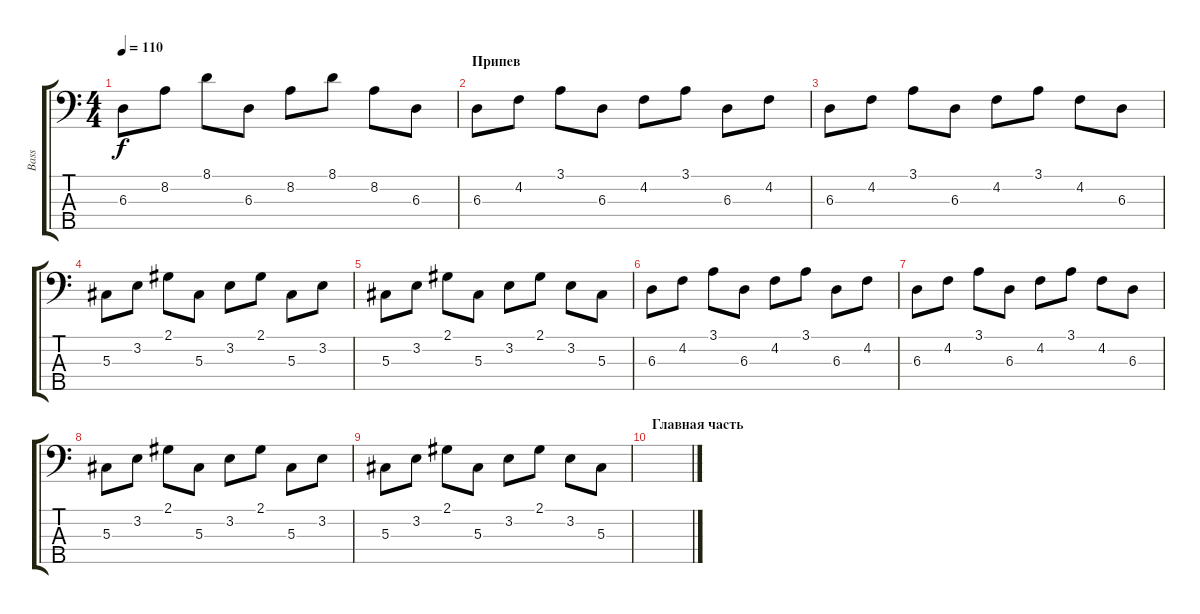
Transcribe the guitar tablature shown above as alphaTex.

\track ("Bass" "Bass") {instrument electricbassfinger}
\staff {score tabs}
\tuning (Gb2 Db2 Ab1 Eb1 Bb0) {hide}
\ts (4 4)
\tempo 110
\clef f4
\ks c
6.3.8{dy f} 8.2.8 8.1.8 6.3.8 8.2.8 8.1.8 8.2.8 6.3.8 |
\section ("" "Припев")
6.3.8 4.2.8 3.1.8 6.3.8 4.2.8 3.1.8 6.3.8 4.2.8 |
6.3.8 4.2.8 3.1.8 6.3.8 4.2.8 3.1.8 4.2.8 6.3.8 |
5.3.8 3.2.8 2.1.8 5.3.8 3.2.8 2.1.8 5.3.8 3.2.8 |
5.3.8 3.2.8 2.1.8 5.3.8 3.2.8 2.1.8 3.2.8 5.3.8 |
6.3.8 4.2.8 3.1.8 6.3.8 4.2.8 3.1.8 6.3.8 4.2.8 |
6.3.8 4.2.8 3.1.8 6.3.8 4.2.8 3.1.8 4.2.8 6.3.8 |
5.3.8 3.2.8 2.1.8 5.3.8 3.2.8 2.1.8 5.3.8 3.2.8 |
5.3.8 3.2.8 2.1.8 5.3.8 3.2.8 2.1.8 3.2.8 5.3.8 |
\section ("" "Главная часть")
